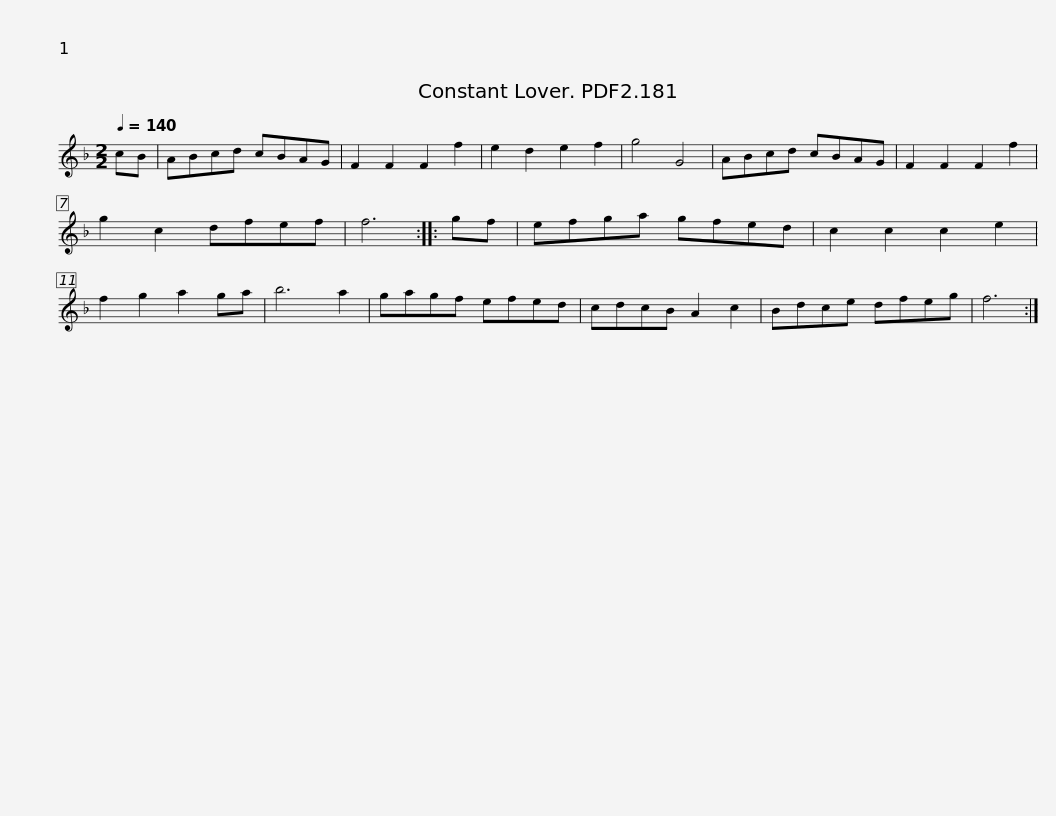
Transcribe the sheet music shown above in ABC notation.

X:1
L:1/8
Q:1/4=140
M:2/2
I:linebreak $
K:F
V:1 treble
V:1
 cB | ABcd cBAG | F2 F2 F2 f2 | e2 d2 e2 f2 | g4 G4 | %5
 ABcd cBAG | F2 F2 F2 f2 | g2 c2 dfef | f6 ::$ gf | %10
 efga gfed | c2 c2 c2 e2 | f2 g2 a2 ga | b6 a2 | gagf efed | %15
 cdcB A2 c2 |$ Bdce dfeg | f6 :| %18
